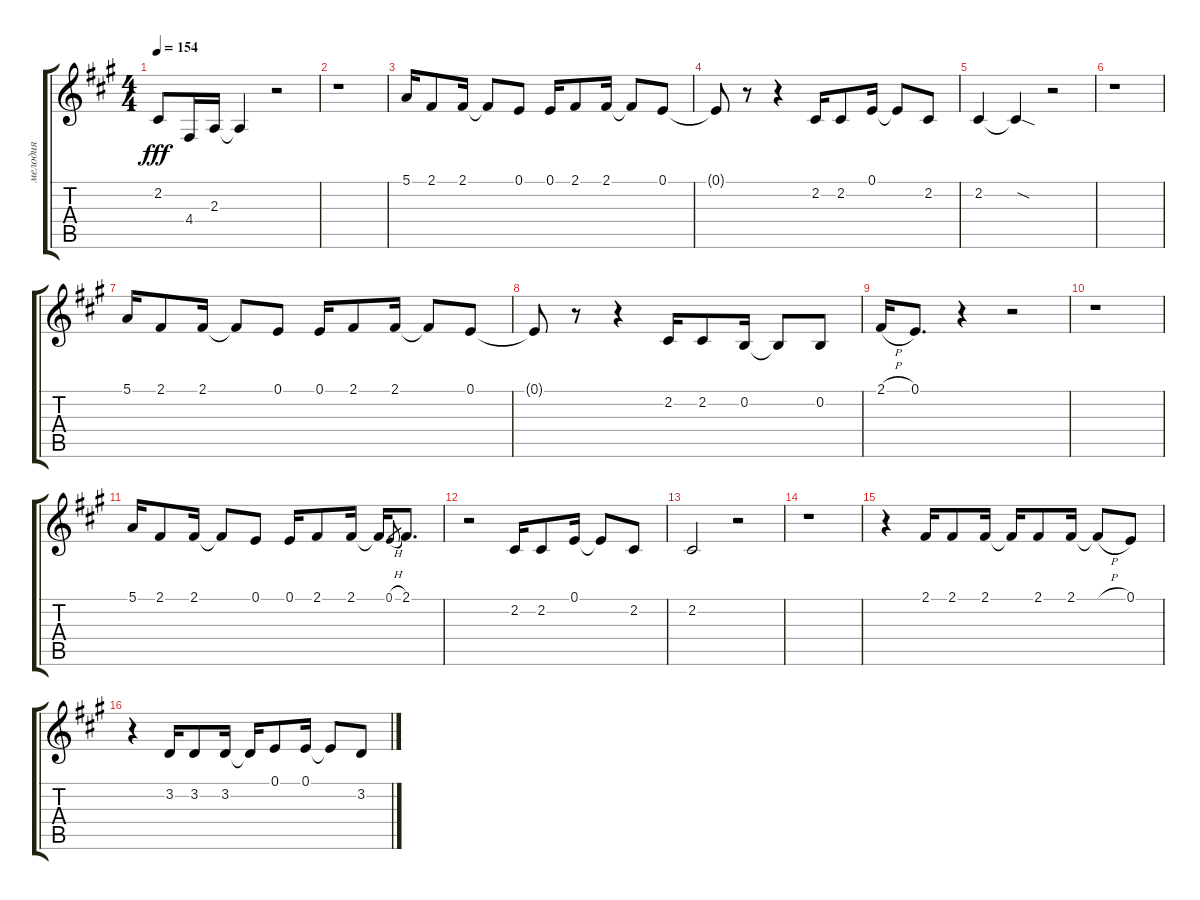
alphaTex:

\track ("мелодия" "мелодия") {instrument accordion}
\staff {score tabs}
\tuning (E4 B3 G3 D3 A2 E2) {hide}
\ts (4 4)
\tempo 154
\clef g2
\ks f#minor
2.2.8{dy fff} 4.4.16 2.3.16 2.3{t}.4 r.2 |
r.1 |
5.1.16 2.1.8 2.1.16 2.1{t}.8 0.1.8 0.1.16 2.1.8 2.1.16 2.1{t}.8 0.1.8 |
0.1{t}.8 r.8 r.4 2.2.16 2.2.8 0.1.16 0.1{t}.8 2.2.8 |
2.2.4 2.2{sod t}.4 r.2 |
r.1 |
5.1.16 2.1.8 2.1.16 2.1{t}.8 0.1.8 0.1.16 2.1.8 2.1.16 2.1{t}.8 0.1.8 |
0.1{t}.8 r.8 r.4 2.2.16 2.2.8 0.2.16 0.2{t}.8 0.2.8 |
2.1{h}.16 0.1.8{d} r.4 r.2 |
r.1 |
5.1.16 2.1.8 2.1.16 2.1{t}.8 0.1.8 0.1.16 2.1.8 2.1.16 2.1{t}.16 0.1{h}.8{gr} 2.1.8{d} |
r.2 2.2.16 2.2.8 0.1.16 0.1{t}.8 2.2.8 |
2.2.2 r.2 |
r.1 |
r.4 2.1.16 2.1.8 2.1.16 2.1{t}.16 2.1.8 2.1.16 2.1{h t}.8 0.1.8 |
r.4 3.2.16 3.2.8 3.2.16 3.2{t}.16 0.1.8 0.1.16 0.1{t}.8 3.2.8
